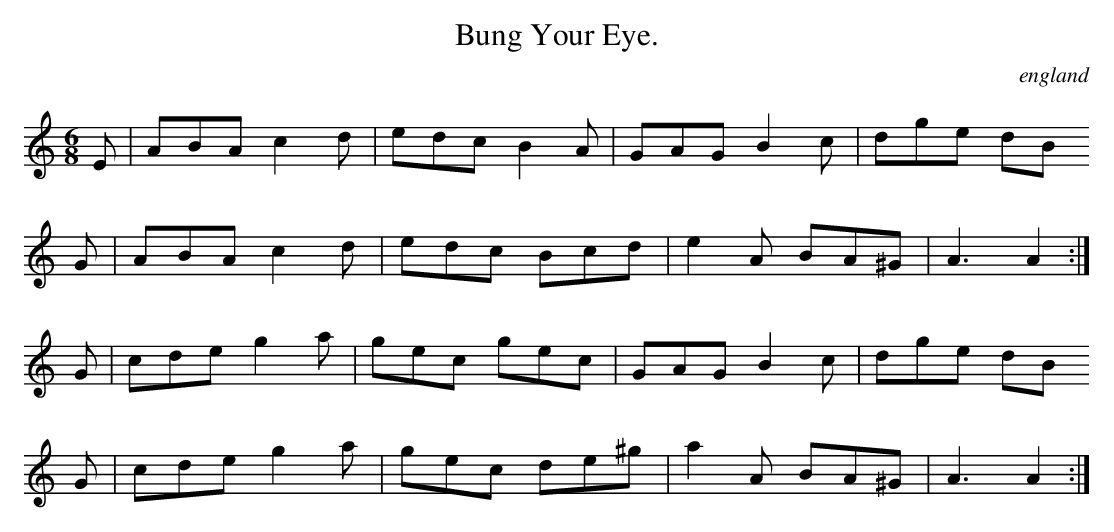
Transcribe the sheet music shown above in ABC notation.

X:1
T:Bung Your Eye.
O:england
M:6/8
L:1/8
K:AMin
E|ABA c2d|edc B2A |GAG B2c |dge dB
G|ABA c2d|edc Bcd |e2A BA^G|A3  A2:|
G|cde g2a|gec gec |GAG B2c |dge dB
G|cde g2a|gec de^g|a2A BA^G|A3  A2:|
